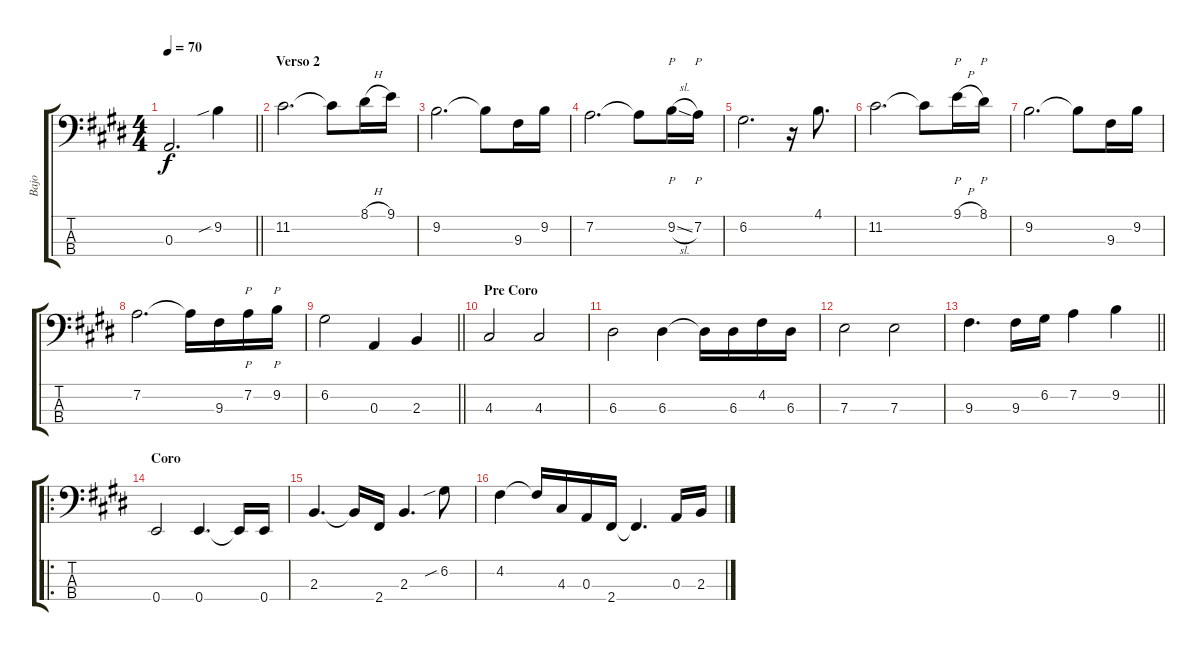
\track ("Bajo" "Bajo") {instrument electricbassfinger}
\staff {score tabs}
\tuning (G2 D2 A1 E1) {hide}
\ts (4 4)
\tempo 70
\clef f4
\barLineRight lightlight
\ks e
0.3.2{d dy f} 9.2{sib}.4 |
\section ("" "Verso 2")
11.2.2{d} 11.2{t}.8 8.1{h}.16 9.1.16 |
9.2.2{d} 9.2{t}.8 9.3.16 9.2.16 |
7.2.2{d} 7.2{t}.8 9.2{sl}.16{p} 7.2.16{p} |
6.2.2{d} r.16 4.1.8{d} |
11.2.2{d} 11.2{t}.8 9.1{h}.16{p} 8.1.16{p} |
9.2.2{d} 9.2{t}.8 9.3.16 9.2.16 |
7.2.2{d} 7.2{t}.16 9.3.16 7.2.16{p} 9.2.16{p} |
\barLineRight lightlight
6.2.2 0.3.4 2.3.4 |
\section ("" "Pre Coro")
4.3.2 4.3.2 |
6.3.2 6.3.4 6.3{t}.16 6.3.16 4.2.16 6.3.16 |
7.3.2 7.3.2 |
\barLineRight lightlight
9.3.4{d} 9.3.16 6.2.16 7.2.4 9.2.4 |
\ro
\section ("" "Coro")
0.4.2 0.4.4{d} 0.4{t}.16 0.4.16 |
2.3.4{d} 2.3{t}.16 2.4.16 2.3.4{d} 6.2{sib}.8 |
4.2.4 4.2{t}.16 4.3.16 0.3.16 2.4.16 2.4{t}.4{d} 0.3.16 2.3.16
